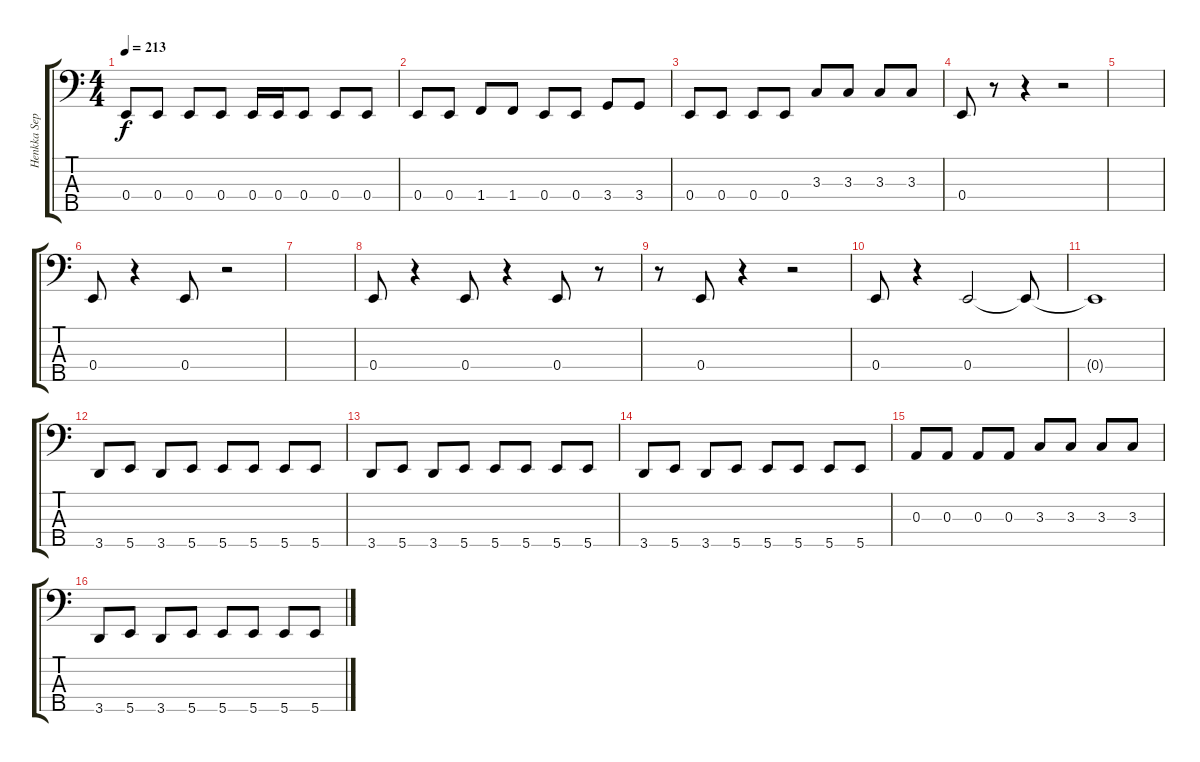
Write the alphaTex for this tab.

\track ("Henkka Seppälä" "Henkka Sep") {instrument electricbasspick}
\staff {score tabs}
\tuning (G2 D2 A1 E1 B0) {hide}
\ts (4 4)
\tempo 213
\clef f4
\ks c
0.4.8{dy f} 0.4.8 0.4.8 0.4.8 0.4.16 0.4.16 0.4.8 0.4.8 0.4.8 |
0.4.8 0.4.8 1.4.8 1.4.8 0.4.8 0.4.8 3.4.8 3.4.8 |
0.4.8 0.4.8 0.4.8 0.4.8 3.3.8 3.3.8 3.3.8 3.3.8 |
0.4.8 r.8 r.4 r.2 |
|
0.4.8 r.4 0.4.8 r.2 |
|
0.4.8 r.4 0.4.8 r.4 0.4.8 r.8 |
r.8 0.4.8 r.4 r.2 |
0.4.8 r.4 0.4.2 0.4{t}.8 |
0.4{t}.1 |
3.5.8 5.5.8 3.5.8 5.5.8 5.5.8 5.5.8 5.5.8 5.5.8 |
3.5.8 5.5.8 3.5.8 5.5.8 5.5.8 5.5.8 5.5.8 5.5.8 |
3.5.8 5.5.8 3.5.8 5.5.8 5.5.8 5.5.8 5.5.8 5.5.8 |
0.3.8 0.3.8 0.3.8 0.3.8 3.3.8 3.3.8 3.3.8 3.3.8 |
3.5.8 5.5.8 3.5.8 5.5.8 5.5.8 5.5.8 5.5.8 5.5.8
